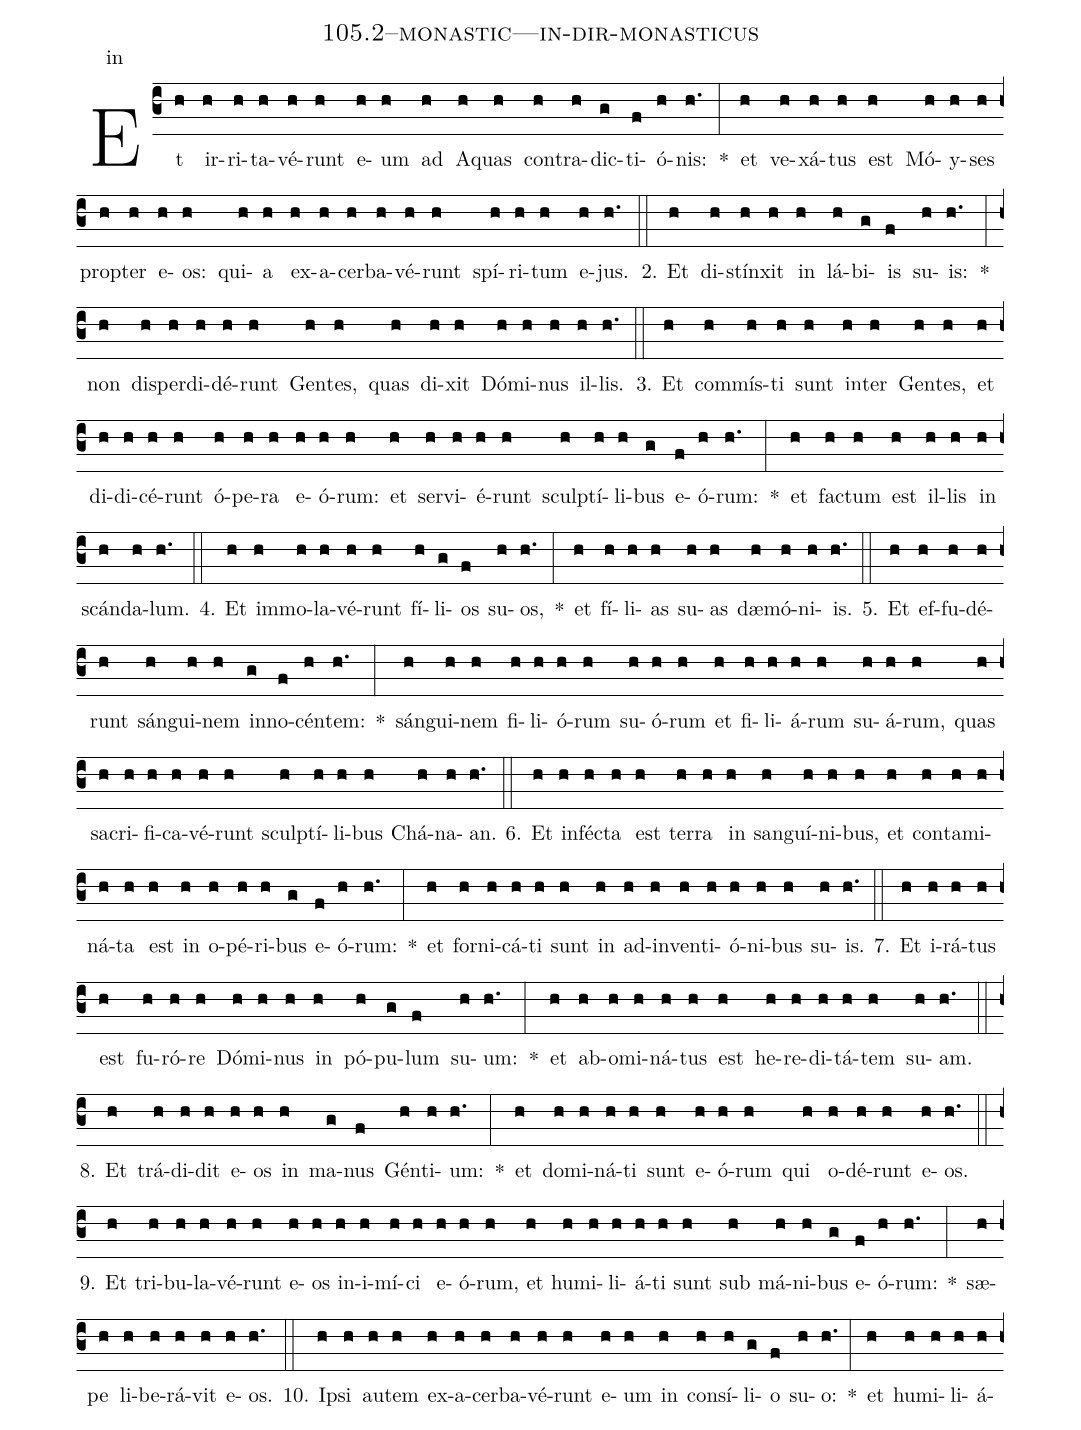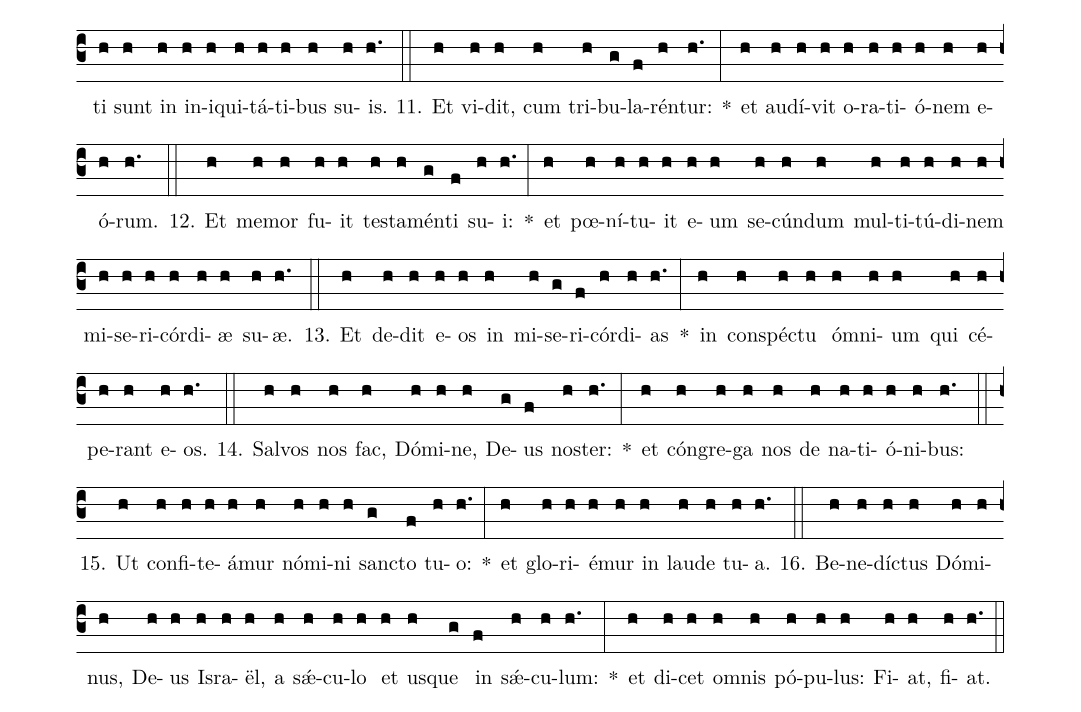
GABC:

name: 105.2--monastic---in-dir-monasticus;
annotation: in;
%%
(c3)Et(h) ir(h)ri(h)ta(h)vé(h)runt(h) e(h)um(h) ad(h) A(h)quas(h) con(h)tra(h)dic(g)ti(f)ó(h)nis:(h.) *(:) et(h) ve(h)xá(h)tus(h) est(h) Mó(h)y(h)ses(h) prop(h)ter(h) e(h)os:(h) qui(h)a(h) ex(h)a(h)cer(h)ba(h)vé(h)runt(h) spí(h)ri(h)tum(h) e(h)jus.(h.) (::)
2. Et(h) di(h)stín(h)xit(h) in(h) lá(h)bi(g)is(f) su(h)is:(h.) *(:) non(h) dis(h)per(h)di(h)dé(h)runt(h) Gen(h)tes,(h) quas(h) di(h)xit(h) Dó(h)mi(h)nus(h) il(h)lis.(h.) (::)
3. Et(h) com(h)mís(h)ti(h) sunt(h) in(h)ter(h) Gen(h)tes,(h) et(h) di(h)di(h)cé(h)runt(h) ó(h)pe(h)ra(h) e(h)ó(h)rum:(h) et(h) ser(h)vi(h)é(h)runt(h) sculp(h)tí(h)li(h)bus(g) e(f)ó(h)rum:(h.) *(:) et(h) fac(h)tum(h) est(h) il(h)lis(h) in(h) scán(h)da(h)lum.(h.) (::)
4. Et(h) im(h)mo(h)la(h)vé(h)runt(h) fí(h)li(g)os(f) su(h)os,(h.) *(:) et(h) fí(h)li(h)as(h) su(h)as(h) dæ(h)mó(h)ni(h)is.(h.) (::)
5. Et(h) ef(h)fu(h)dé(h)runt(h) sán(h)gui(h)nem(h) in(g)no(f)cén(h)tem:(h.) *(:) sán(h)gui(h)nem(h) fi(h)li(h)ó(h)rum(h) su(h)ó(h)rum(h) et(h) fi(h)li(h)á(h)rum(h) su(h)á(h)rum,(h) quas(h) sa(h)cri(h)fi(h)ca(h)vé(h)runt(h) sculp(h)tí(h)li(h)bus(h) Chá(h)na(h)an.(h.) (::)
6. Et(h) in(h)féc(h)ta(h) est(h) ter(h)ra(h) in(h) san(h)guí(h)ni(h)bus,(h) et(h) con(h)ta(h)mi(h)ná(h)ta(h) est(h) in(h) o(h)pé(h)ri(h)bus(g) e(f)ó(h)rum:(h.) *(:) et(h) for(h)ni(h)cá(h)ti(h) sunt(h) in(h) ad(h)in(h)ven(h)ti(h)ó(h)ni(h)bus(h) su(h)is.(h.) (::)
7. Et(h) i(h)rá(h)tus(h) est(h) fu(h)ró(h)re(h) Dó(h)mi(h)nus(h) in(h) pó(h)pu(g)lum(f) su(h)um:(h.) *(:) et(h) ab(h)o(h)mi(h)ná(h)tus(h) est(h) he(h)re(h)di(h)tá(h)tem(h) su(h)am.(h.) (::)
8. Et(h) trá(h)di(h)dit(h) e(h)os(h) in(h) ma(g)nus(f) Gén(h)ti(h)um:(h.) *(:) et(h) do(h)mi(h)ná(h)ti(h) sunt(h) e(h)ó(h)rum(h) qui(h) o(h)dé(h)runt(h) e(h)os.(h.) (::)
9. Et(h) tri(h)bu(h)la(h)vé(h)runt(h) e(h)os(h) in(h)i(h)mí(h)ci(h) e(h)ó(h)rum,(h) et(h) hu(h)mi(h)li(h)á(h)ti(h) sunt(h) sub(h) má(h)ni(h)bus(g) e(f)ó(h)rum:(h.) *(:) sæ(h)pe(h) li(h)be(h)rá(h)vit(h) e(h)os.(h.) (::)
10. Ip(h)si(h) au(h)tem(h) ex(h)a(h)cer(h)ba(h)vé(h)runt(h) e(h)um(h) in(h) con(h)sí(h)li(g)o(f) su(h)o:(h.) *(:) et(h) hu(h)mi(h)li(h)á(h)ti(h) sunt(h) in(h) in(h)i(h)qui(h)tá(h)ti(h)bus(h) su(h)is.(h.) (::)
11. Et(h) vi(h)dit,(h) cum(h) tri(h)bu(g)la(f)rén(h)tur:(h.) *(:) et(h) au(h)dí(h)vit(h) o(h)ra(h)ti(h)ó(h)nem(h) e(h)ó(h)rum.(h.) (::)
12. Et(h) me(h)mor(h) fu(h)it(h) tes(h)ta(h)mén(g)ti(f) su(h)i:(h.) *(:) et(h) pœ(h)ní(h)tu(h)it(h) e(h)um(h) se(h)cún(h)dum(h) mul(h)ti(h)tú(h)di(h)nem(h) mi(h)se(h)ri(h)cór(h)di(h)æ(h) su(h)æ.(h.) (::)
13. Et(h) de(h)dit(h) e(h)os(h) in(h) mi(h)se(g)ri(f)cór(h)di(h)as(h.) *(:) in(h) con(h)spéc(h)tu(h) óm(h)ni(h)um(h) qui(h) cé(h)pe(h)rant(h) e(h)os.(h.) (::)
14. Sal(h)vos(h) nos(h) fac,(h) Dó(h)mi(h)ne,(h) De(g)us(f) nos(h)ter:(h.) *(:) et(h) cón(h)gre(h)ga(h) nos(h) de(h) na(h)ti(h)ó(h)ni(h)bus:(h.) (::)
15. Ut(h) con(h)fi(h)te(h)á(h)mur(h) nó(h)mi(h)ni(h) sanc(g)to(f) tu(h)o:(h.) *(:) et(h) glo(h)ri(h)é(h)mur(h) in(h) lau(h)de(h) tu(h)a.(h.) (::)
16. Be(h)ne(h)díc(h)tus(h) Dó(h)mi(h)nus,(h) De(h)us(h) Is(h)ra(h)ël,(h) a(h) sǽ(h)cu(h)lo(h) et(h) us(h)que(g) in(f) sǽ(h)cu(h)lum:(h.) *(:) et(h) di(h)cet(h) om(h)nis(h) pó(h)pu(h)lus:(h) Fi(h)at,(h) fi(h)at.(h.) (::)
